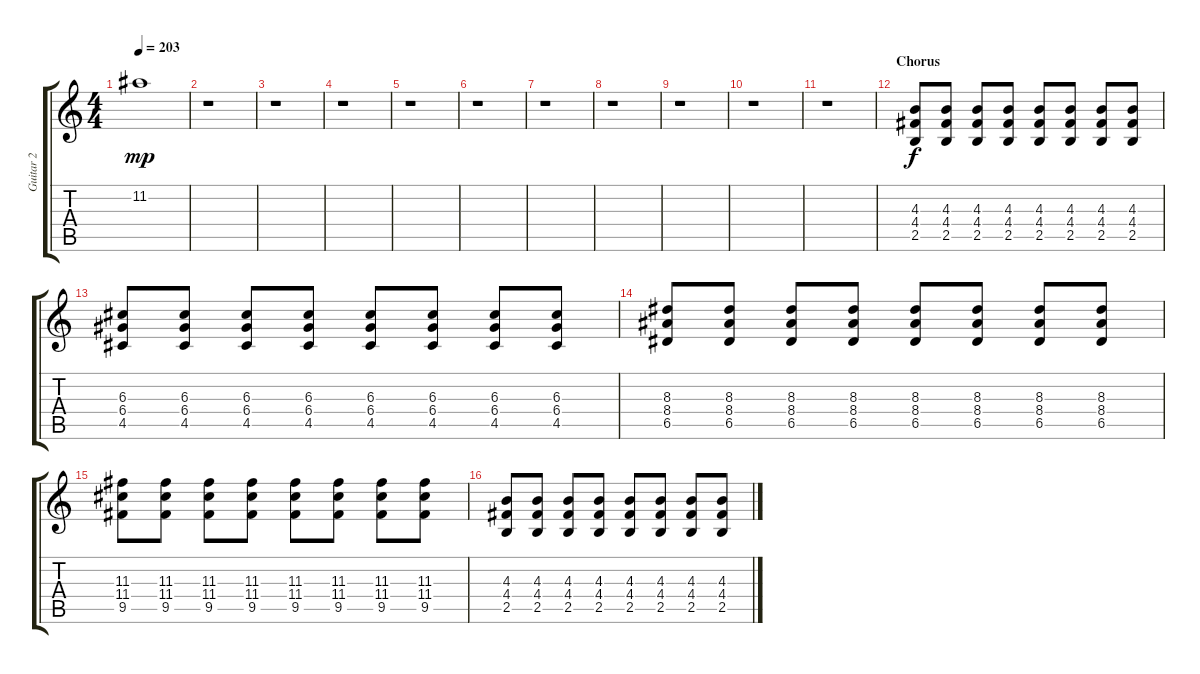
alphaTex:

\track ("Guitar 2" "Guitar 2") {instrument distortionguitar}
\staff {score tabs}
\tuning (E4 B3 G3 D3 A2 E2) {hide}
\ts (4 4)
\tempo 203
\clef g2
\ks c
11.2.1{dy mp} |
r.1 |
r.1 |
r.1 |
r.1 |
r.1 |
r.1 |
r.1 |
r.1 |
r.1 |
r.1 |
\section ("" "Chorus")
(4.3 4.4 2.5).8{dy f} (4.3 4.4 2.5).8 (4.3 4.4 2.5).8 (4.3 4.4 2.5).8 (4.3 4.4 2.5).8 (4.3 4.4 2.5).8 (4.3 4.4 2.5).8 (4.3 4.4 2.5).8 |
(6.3 6.4 4.5).8 (6.3 6.4 4.5).8 (6.3 6.4 4.5).8 (6.3 6.4 4.5).8 (6.3 6.4 4.5).8 (6.3 6.4 4.5).8 (6.3 6.4 4.5).8 (6.3 6.4 4.5).8 |
(8.3 8.4 6.5).8 (8.3 8.4 6.5).8 (8.3 8.4 6.5).8 (8.3 8.4 6.5).8 (8.3 8.4 6.5).8 (8.3 8.4 6.5).8 (8.3 8.4 6.5).8 (8.3 8.4 6.5).8 |
(11.3 11.4 9.5).8 (11.3 11.4 9.5).8 (11.3 11.4 9.5).8 (11.3 11.4 9.5).8 (11.3 11.4 9.5).8 (11.3 11.4 9.5).8 (11.3 11.4 9.5).8 (11.3 11.4 9.5).8 |
(4.3 4.4 2.5).8 (4.3 4.4 2.5).8 (4.3 4.4 2.5).8 (4.3 4.4 2.5).8 (4.3 4.4 2.5).8 (4.3 4.4 2.5).8 (4.3 4.4 2.5).8 (4.3 4.4 2.5).8
